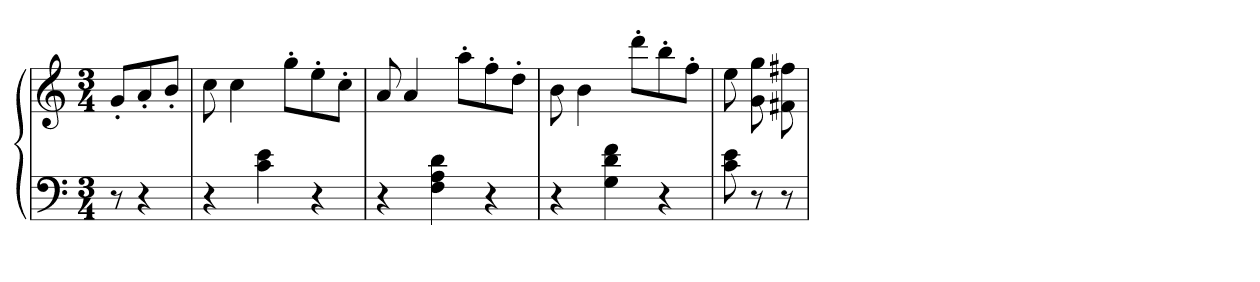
**kern	**kern
*part1	*part1
*staff2	*staff1
*clefF4	*clefG2
*k[]	*k[]
*C:	*C:
*M3/4	*M3/4
=	=
8r	8g'L
4r	8a'
.	8b'J
=	=
4r	8cc
.	4cc
4c 4e	.
.	8gg'L
4r	8ee'
.	8cc'J
=	=
4r	8a
.	4a
4F 4A 4d	.
.	8aa'L
4r	8ff'
.	8dd'J
=	=
4r	8b
.	4b
4G 4d 4f	.
.	8ddd'L
4r	8bb'
.	8ff'J
=	=
8c 8e	8ee
8r	8g 8gg
8r	8f#X 8ff#X
=	=
*-	*-
